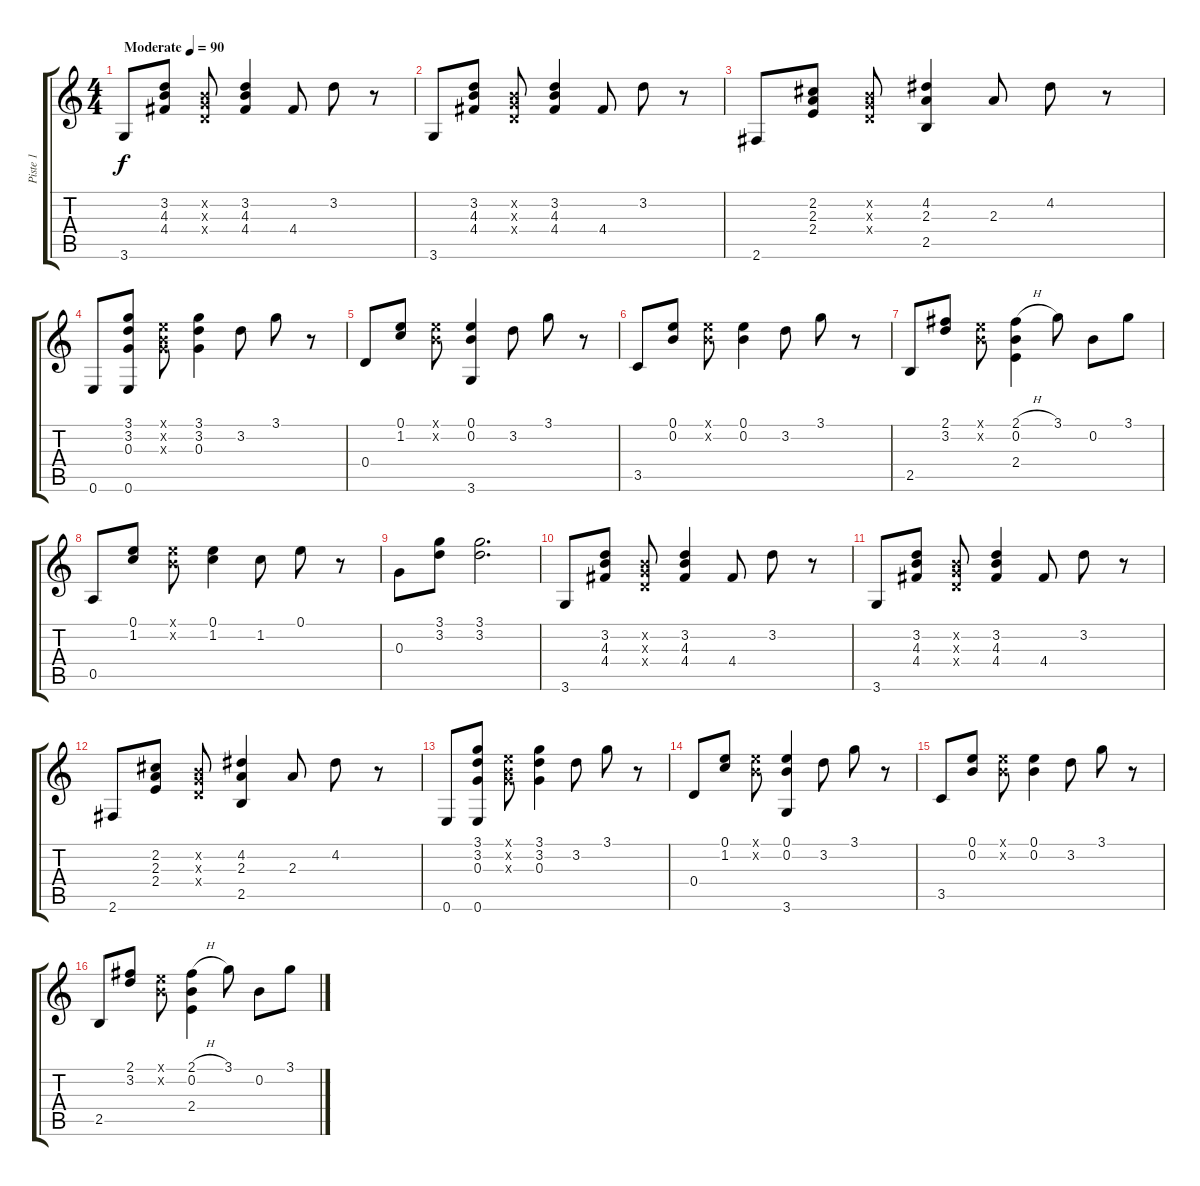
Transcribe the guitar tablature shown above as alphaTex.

\track ("Piste 1" "Piste 1") {instrument acousticguitarsteel}
\staff {score tabs}
\tuning (E4 B3 G3 D3 A2 E2) {hide}
\ts (4 4)
\tempo (90 "Moderate")
\clef g2
\ks c
3.6.8{dy f instrument acousticguitarsteel} (3.2 4.3 4.4).8 (0.2{x} 0.3{x} 0.4{x}).8 (3.2 4.3 4.4).4 4.4.8 3.2.8 r.8 |
3.6.8 (3.2 4.3 4.4).8 (0.2{x} 0.3{x} 0.4{x}).8 (3.2 4.3 4.4).4 4.4.8 3.2.8 r.8 |
2.6.8 (2.2 2.3 2.4).8 (0.2{x} 0.3{x} 0.4{x}).8 (4.2 2.3 2.5).4 2.3.8 4.2.8 r.8 |
0.6.8 (3.1 3.2 0.3 0.6).8 (0.1{x} 0.2{x} 0.3{x}).8 (3.1 3.2 0.3).4 3.2.8 3.1.8 r.8 |
0.4.8 (0.1 1.2).8 (0.1{x} 0.2{x}).8 (0.1 0.2 3.6).4 3.2.8 3.1.8 r.8 |
3.5.8 (0.1 0.2).8 (0.1{x} 0.2{x}).8 (0.1 0.2).4 3.2.8 3.1.8 r.8 |
2.5.8 (2.1 3.2).8 (0.1{x} 0.2{x}).8 (2.1{h} 0.2 2.4).4 3.1.8 0.2.8 3.1.8 |
0.5.8 (0.1 1.2).8 (0.1{x} 0.2{x}).8 (0.1 1.2).4 1.2.8 0.1.8 r.8 |
0.3.8 (3.1 3.2).8 (3.1 3.2).2{d} |
3.6.8 (3.2 4.3 4.4).8 (0.2{x} 0.3{x} 0.4{x}).8 (3.2 4.3 4.4).4 4.4.8 3.2.8 r.8 |
3.6.8 (3.2 4.3 4.4).8 (0.2{x} 0.3{x} 0.4{x}).8 (3.2 4.3 4.4).4 4.4.8 3.2.8 r.8 |
2.6.8 (2.2 2.3 2.4).8 (0.2{x} 0.3{x} 0.4{x}).8 (4.2 2.3 2.5).4 2.3.8 4.2.8 r.8 |
0.6.8 (3.1 3.2 0.3 0.6).8 (0.1{x} 0.2{x} 0.3{x}).8 (3.1 3.2 0.3).4 3.2.8 3.1.8 r.8 |
0.4.8 (0.1 1.2).8 (0.1{x} 0.2{x}).8 (0.1 0.2 3.6).4 3.2.8 3.1.8 r.8 |
3.5.8 (0.1 0.2).8 (0.1{x} 0.2{x}).8 (0.1 0.2).4 3.2.8 3.1.8 r.8 |
2.5.8 (2.1 3.2).8 (0.1{x} 0.2{x}).8 (2.1{h} 0.2 2.4).4 3.1.8 0.2.8 3.1.8
